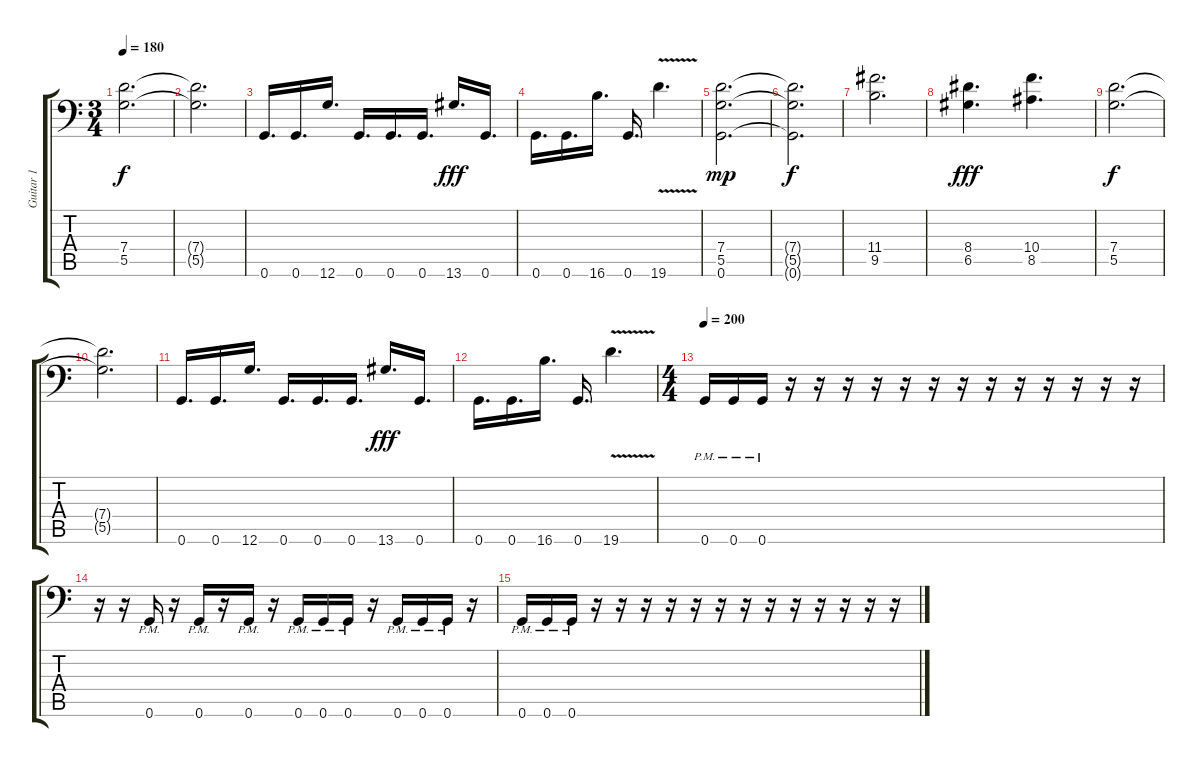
\track ("Guitar 1" "Guitar 1") {instrument distortionguitar}
\staff {score tabs}
\tuning (A3 E3 C3 G2 D2 G1) {hide}
\ts (3 4)
\tempo 180
\clef f4
\ks c
(7.4 5.5).2{d dy f} |
(7.4{t} 5.5{t}).2{d} |
0.6.16{d} 0.6.16{d} 12.6.16{d} 0.6.16{d} 0.6.16{d} 0.6.16{d} 13.6.16{d dy fff} 0.6.16{d} |
0.6.16{d} 0.6.16{d} 16.6.16{d} 0.6.16{d} 19.6{v}.4{d} |
(7.4 5.5 0.6).2{d dy mp} |
(7.4{t} 5.5{t} 0.6{t}).2{d dy f} |
(11.4 9.5).2{d} |
(8.4 6.5).4{d dy fff} (10.4 8.5).4{d} |
(7.4 5.5).2{d dy f} |
(7.4{t} 5.5{t}).2{d} |
0.6.16{d} 0.6.16{d} 12.6.16{d} 0.6.16{d} 0.6.16{d} 0.6.16{d} 13.6.16{d dy fff} 0.6.16{d} |
0.6.16{d} 0.6.16{d} 16.6.16{d} 0.6.16{d} 19.6{v}.4{d} |
\ts (4 4)
\tempo 200
0.6{pm}.16 0.6{pm}.16 0.6{pm}.16 r.16 r.16 r.16 r.16 r.16 r.16 r.16 r.16 r.16 r.16 r.16 r.16 r.16 |
r.16 r.16 0.6{pm}.16 r.16 0.6{pm}.16 r.16 0.6{pm}.16 r.16 0.6{pm}.16 0.6{pm}.16 0.6{pm}.16 r.16 0.6{pm}.16 0.6{pm}.16 0.6{pm}.16 r.16 |
0.6{pm}.16 0.6{pm}.16 0.6{pm}.16 r.16 r.16 r.16 r.16 r.16 r.16 r.16 r.16 r.16 r.16 r.16 r.16 r.16
